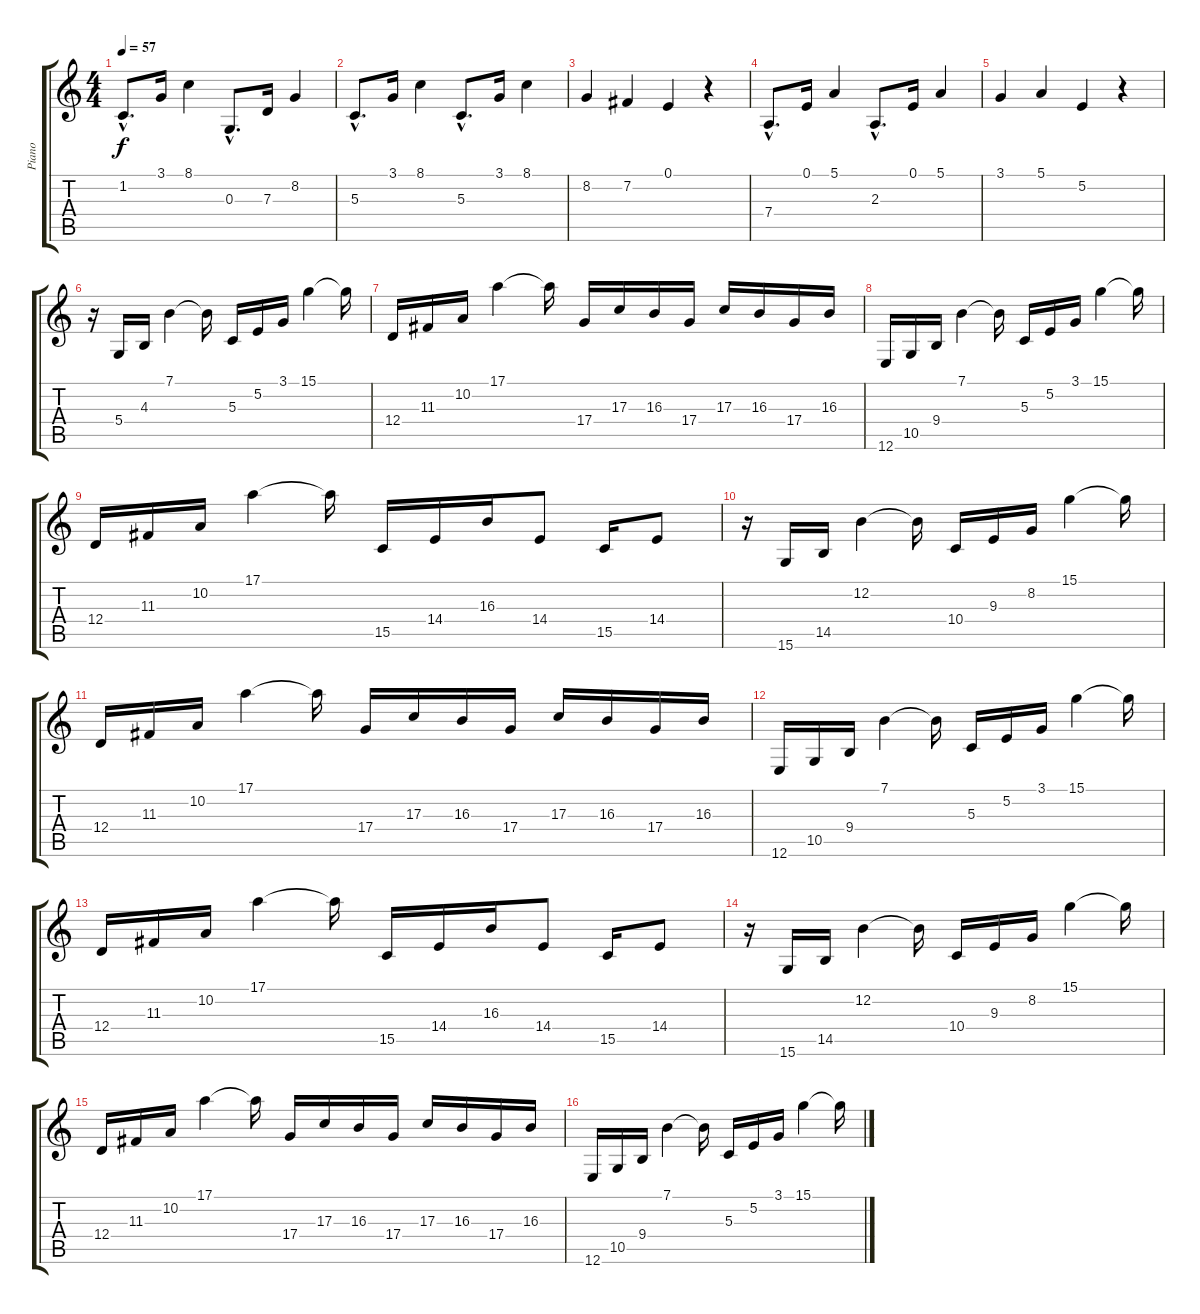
\track ("Piano" "Piano") {instrument honkytonkpiano}
\staff {score tabs}
\tuning (E4 B3 G3 D3 A2 E2) {hide}
\ts (4 4)
\tempo 57
\clef g2
\ks c
1.2{hac}.8{d dy f} 3.1.16 8.1.4 0.3{hac}.8{d} 7.3.16 8.2.4 |
5.3{hac}.8{d} 3.1.16 8.1.4 5.3{hac}.8{d} 3.1.16 8.1.4 |
8.2.4 7.2.4 0.1.4 r.4 |
7.4{hac}.8{d} 0.1.16 5.1.4 2.3{hac}.8{d} 0.1.16 5.1.4 |
3.1.4 5.1.4 5.2.4 r.4 |
r.16 5.4.16 4.3.16 7.1.4 7.1{t}.16 5.3.16 5.2.16 3.1.16 15.1.4 15.1{t}.16 |
12.4.16 11.3.16 10.2.16 17.1.4 17.1{t}.16 17.4.16 17.3.16 16.3.16 17.4.16 17.3.16 16.3.16 17.4.16 16.3.16 |
12.6.16 10.5.16 9.4.16 7.1.4 7.1{t}.16 5.3.16 5.2.16 3.1.16 15.1.4 15.1{t}.16 |
12.4.16 11.3.16 10.2.16 17.1.4 17.1{t}.16 15.5.16 14.4.16 16.3.16 14.4.8 15.5.16 14.4.8 |
r.16 15.6.16 14.5.16 12.2.4 12.2{t}.16 10.4.16 9.3.16 8.2.16 15.1.4 15.1{t}.16 |
12.4.16 11.3.16 10.2.16 17.1.4 17.1{t}.16 17.4.16 17.3.16 16.3.16 17.4.16 17.3.16 16.3.16 17.4.16 16.3.16 |
12.6.16 10.5.16 9.4.16 7.1.4 7.1{t}.16 5.3.16 5.2.16 3.1.16 15.1.4 15.1{t}.16 |
12.4.16 11.3.16 10.2.16 17.1.4 17.1{t}.16 15.5.16 14.4.16 16.3.16 14.4.8 15.5.16 14.4.8 |
r.16 15.6.16 14.5.16 12.2.4 12.2{t}.16 10.4.16 9.3.16 8.2.16 15.1.4 15.1{t}.16 |
12.4.16 11.3.16 10.2.16 17.1.4 17.1{t}.16 17.4.16 17.3.16 16.3.16 17.4.16 17.3.16 16.3.16 17.4.16 16.3.16 |
12.6.16 10.5.16 9.4.16 7.1.4 7.1{t}.16 5.3.16 5.2.16 3.1.16 15.1.4 15.1{t}.16
